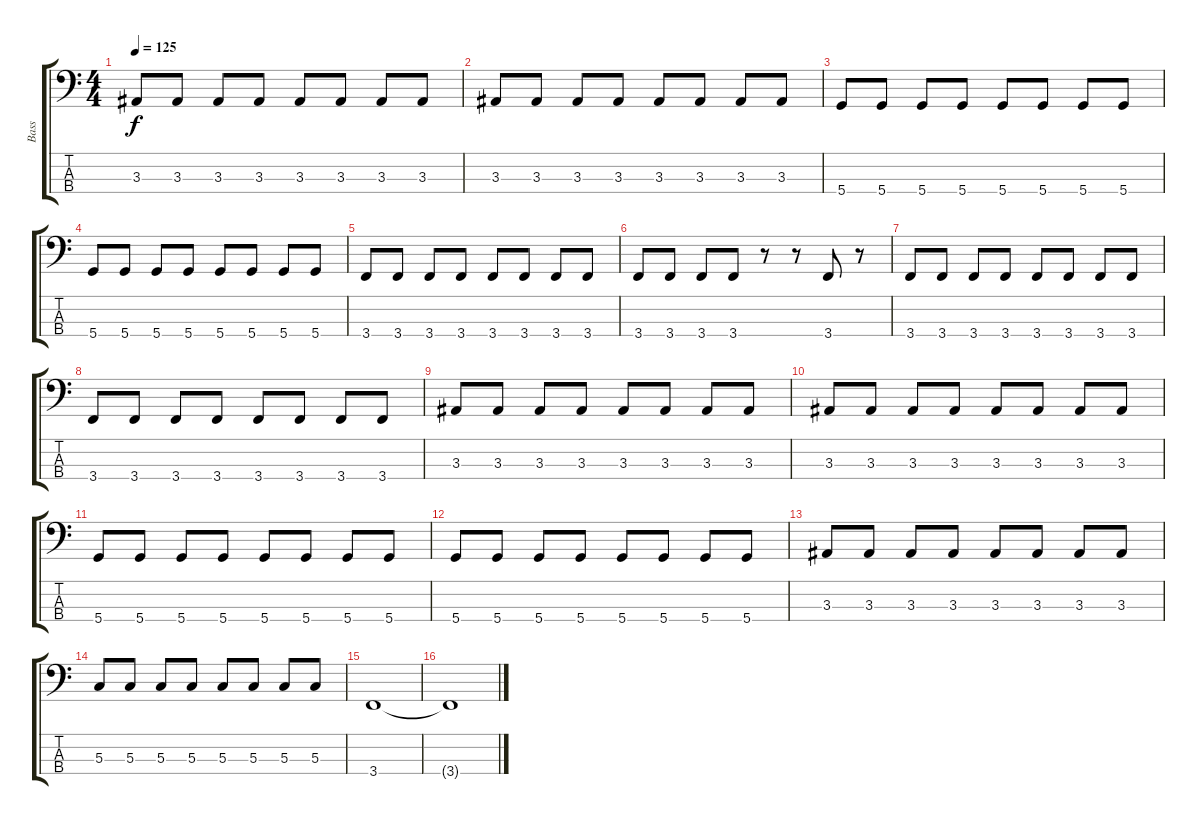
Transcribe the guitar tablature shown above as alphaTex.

\track ("Bass" "Bass") {instrument electricbassfinger}
\staff {score tabs}
\tuning (F2 C2 G1 D1) {hide}
\ts (4 4)
\tempo 125
\clef f4
\ks c
3.3.8{dy f} 3.3.8 3.3.8 3.3.8 3.3.8 3.3.8 3.3.8 3.3.8 |
3.3.8 3.3.8 3.3.8 3.3.8 3.3.8 3.3.8 3.3.8 3.3.8 |
5.4.8 5.4.8 5.4.8 5.4.8 5.4.8 5.4.8 5.4.8 5.4.8 |
5.4.8 5.4.8 5.4.8 5.4.8 5.4.8 5.4.8 5.4.8 5.4.8 |
3.4.8 3.4.8 3.4.8 3.4.8 3.4.8 3.4.8 3.4.8 3.4.8 |
3.4.8 3.4.8 3.4.8 3.4.8 r.8 r.8 3.4.8 r.8 |
3.4.8 3.4.8 3.4.8 3.4.8 3.4.8 3.4.8 3.4.8 3.4.8 |
3.4.8 3.4.8 3.4.8 3.4.8 3.4.8 3.4.8 3.4.8 3.4.8 |
3.3.8 3.3.8 3.3.8 3.3.8 3.3.8 3.3.8 3.3.8 3.3.8 |
3.3.8 3.3.8 3.3.8 3.3.8 3.3.8 3.3.8 3.3.8 3.3.8 |
5.4.8 5.4.8 5.4.8 5.4.8 5.4.8 5.4.8 5.4.8 5.4.8 |
5.4.8 5.4.8 5.4.8 5.4.8 5.4.8 5.4.8 5.4.8 5.4.8 |
3.3.8 3.3.8 3.3.8 3.3.8 3.3.8 3.3.8 3.3.8 3.3.8 |
5.3.8 5.3.8 5.3.8 5.3.8 5.3.8 5.3.8 5.3.8 5.3.8 |
3.4.1 |
3.4{t}.1
